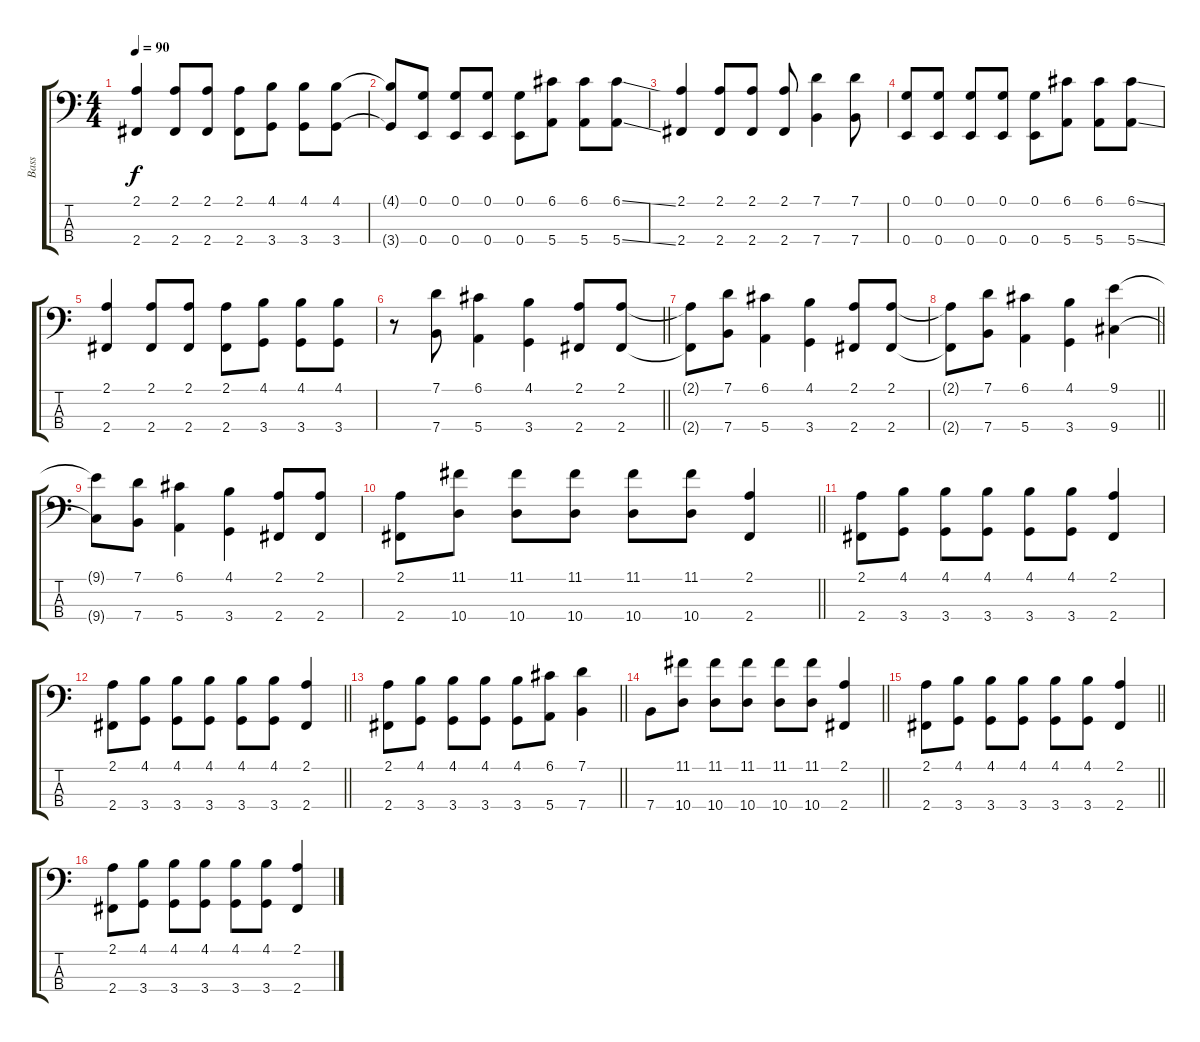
\track ("Bass" "Bass") {instrument electricbasspick}
\staff {score tabs}
\tuning (G2 D2 A1 E1) {hide}
\ts (4 4)
\tempo 90
\clef f4
\ks c
(2.1 2.4).4{dy f} (2.1 2.4).8 (2.1 2.4).8 (2.1 2.4).8 (4.1 3.4).8 (4.1 3.4).8 (4.1 3.4).8 |
(4.1{t} 3.4{t}).8 (0.1 0.4).8 (0.1 0.4).8 (0.1 0.4).8 (0.1 0.4).8 (6.1 5.4).8 (6.1 5.4).8 (6.1{ss} 5.4{ss}).8 |
(2.1 2.4).4 (2.1 2.4).8 (2.1 2.4).8 (2.1 2.4).8 (7.1 7.4).4 (7.1 7.4).8 |
(0.1 0.4).8 (0.1 0.4).8 (0.1 0.4).8 (0.1 0.4).8 (0.1 0.4).8 (6.1 5.4).8 (6.1 5.4).8 (6.1{ss} 5.4{ss}).8 |
(2.1 2.4).4 (2.1 2.4).8 (2.1 2.4).8 (2.1 2.4).8 (4.1 3.4).8 (4.1 3.4).8 (4.1 3.4).8 |
\barLineRight lightlight
r.8 (7.1 7.4).8 (6.1 5.4).4 (4.1 3.4).4 (2.1 2.4).8 (2.1 2.4).8 |
(2.1{t} 2.4{t}).8 (7.1 7.4).8 (6.1 5.4).4 (4.1 3.4).4 (2.1 2.4).8 (2.1 2.4).8 |
\barLineRight lightlight
(2.1{t} 2.4{t}).8 (7.1 7.4).8 (6.1 5.4).4 (4.1 3.4).4 (9.1 9.4).4 |
(9.1{t} 9.4{t}).8 (7.1 7.4).8 (6.1 5.4).4 (4.1 3.4).4 (2.1 2.4).8 (2.1 2.4).8 |
\barLineRight lightlight
(2.1 2.4).8 (11.1 10.4).8 (11.1 10.4).8 (11.1 10.4).8 (11.1 10.4).8 (11.1 10.4).8 (2.1 2.4).4 |
(2.1 2.4).8 (4.1 3.4).8 (4.1 3.4).8 (4.1 3.4).8 (4.1 3.4).8 (4.1 3.4).8 (2.1 2.4).4 |
\barLineRight lightlight
(2.1 2.4).8 (4.1 3.4).8 (4.1 3.4).8 (4.1 3.4).8 (4.1 3.4).8 (4.1 3.4).8 (2.1 2.4).4 |
\barLineRight lightlight
(2.1 2.4).8 (4.1 3.4).8 (4.1 3.4).8 (4.1 3.4).8 (4.1 3.4).8 (6.1 5.4).8 (7.1 7.4).4 |
\barLineRight lightlight
7.4.8 (11.1 10.4).8 (11.1 10.4).8 (11.1 10.4).8 (11.1 10.4).8 (11.1 10.4).8 (2.1 2.4).4 |
\barLineRight lightlight
(2.1 2.4).8 (4.1 3.4).8 (4.1 3.4).8 (4.1 3.4).8 (4.1 3.4).8 (4.1 3.4).8 (2.1 2.4).4 |
(2.1 2.4).8 (4.1 3.4).8 (4.1 3.4).8 (4.1 3.4).8 (4.1 3.4).8 (4.1 3.4).8 (2.1 2.4).4
